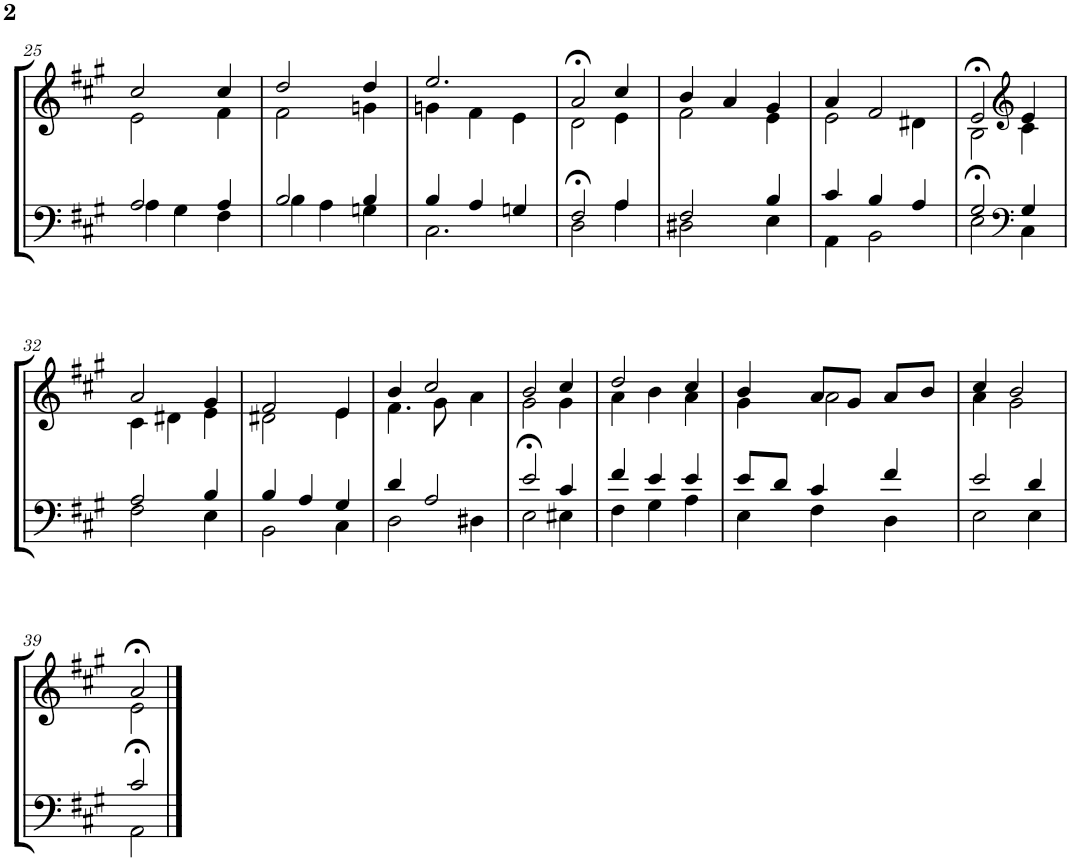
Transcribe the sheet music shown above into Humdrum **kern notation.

**kern	**kern
*part2	*part1
*staff2	*staff1
*I"Tenor/Baß	*I"Sopran/Alt
!!LO:PB:g=z
*clefF4	*clefG2
*k[f#c#g#]	*k[f#c#g#]
*M3/4	*M3/4
=25	=25
*^	*^
2A/	4A\	2cc#/	2e\
.	4G#\	.	.
4A/	4F#\	4cc#/	4f#\
=26	=26	=26	=26
2B/	4B\	2dd/	2f#\
.	4A\	.	.
4B/	4Gn\	4dd/	4gn\
=27	=27	=27	=27
4B/	2.C#\	2.ee/	4gn\
4A/	.	.	4f#\
4Gn/	.	.	4e\
=28	=28	=28	=28
2F#/	2D>\	2a>/	2d\
4A/	4A\	4cc#/	4e\
=29	=29	=29	=29
2F#/	2D#X\	4b/	2f#\
.	.	4a/	.
4B/	4E\	4g#/	4e\
=30	=30	=30	=30
4c#/	4AA\	4a/	2e\
4B/	2BB\	2f#/	.
4A/	.	.	4d#X\
=31	=31	=31	=31
2G#/	2E>\	2e>/	2B\
*clefF4	*	*clefG2	*
4G#/	4C#\	4e/	4c#\
!!LO:LB:g=z	!!
=32	=32	=32	=32
2A/	2F#\	2a/	4c#\
.	.	.	4d#X\
4B/	4E\	4g#/	4e\
=33	=33	=33	=33
4B/	2BB\	2f#/	2d#X\
4A/	.	.	.
4G#/	4C#\	4e/	4e\
=34	=34	=34	=34
4d/	2D\	4b/	4.f#\
2A/	.	2cc#/	.
.	.	.	8g#\
.	4D#X\	.	4a\
=35	=35	=35	=35
2e/	2E>\	2b/	2g#\
4c#/	4E#X\	4cc#/	4g#\
=36	=36	=36	=36
4f#/	4F#\	2dd/	4a\
4e/	4G#\	.	4b\
4e/	4A\	4cc#/	4a\
=37	=37	=37	=37
8e/L	4E\	4b/	4g#\
8d/J	.	.	.
4c#/	4F#\	8a/L	2a\
.	.	8g#/J	.
4f#/	4D\	8a/L	.
.	.	8b/J	.
=38	=38	=38	=38
2e/	2E\	4cc#/	4a\
.	.	2b/	2g#\
4d/	4E\	.	.
!!LO:LB:g=z	!!
=39	=39	=39	=39
2c#/	2AA>\	2a>/	2e\
*v	*v	*	*
*	*v	*v
==	==
*-	*-
